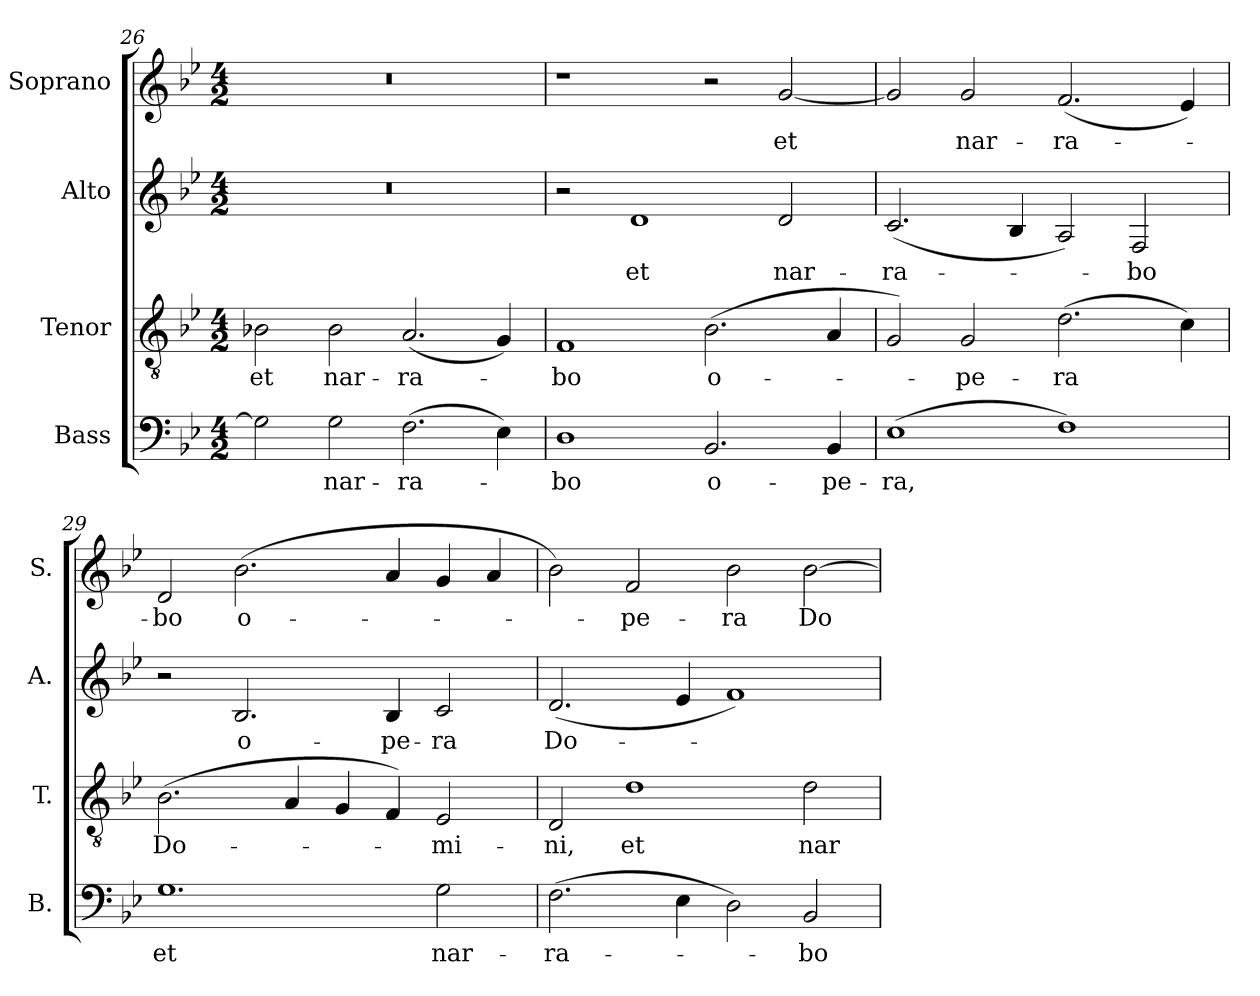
**kern	**text	**kern	**text	**kern	**text	**kern	**text
*part4	*part4	*part3	*part3	*part2	*part2	*part1	*part1
*staff4	*staff4	*staff3	*staff3	*staff2	*staff2	*staff1	*staff1
*I"Bass	*	*I"Tenor	*	*I"Alto	*	*I"Soprano	*
*I'B.	*	*I'T.	*	*I'A.	*	*I'S.	*
*clefF4	*	*clefGv2	*	*clefG2	*	*clefG2	*
*	*	*ITrd7c12	*	*	*	*	*
*k[b-e-]	*	*k[b-e-]	*	*k[b-e-]	*	*k[b-e-]	*
*B-:	*	*B-:	*	*B-:	*	*B-:	*
*M4/2	*	*M4/2	*	*M4/2	*	*M4/2	*
=26	=26	=26	=26	=26	=26	=26	=26
!	!	!	!LO:LY:b:color=#000000	!LO:N:vis=1	!	!LO:N:vis=1	!
2Gi\]	.	2BB-Xi\	et	0r	.	0r	.
!	!LO:LY:b:color=#000000	!	!	!	!	!	!
!	!	!	!LO:LY:b:color=#000000	!	!	!	!
2Gi\	nar-	2BB-i\	nar-	.	.	.	.
!	!LO:LY:b:color=#000000	!	!	!	!	!	!
!	!	!	!LO:LY:b:color=#000000	!	!	!	!
(2.Fi\	-ra-	(2.AAi/	-ra-	.	.	.	.
4E-i\)	.	4GGi/)	.	.	.	.	.
=27	=27	=27	=27	=27	=27	=27	=27
!	!LO:LY:b:color=#000000	!	!	!	!	!	!
!	!	!	!LO:LY:b:color=#000000	!	!	!	!
1Di	-bo	1FFi	-bo	2r	.	1r	.
!	!	!	!	!	!LO:LY:b:color=#000000	!	!
.	.	.	.	1di	et	.	.
!	!LO:LY:b:color=#000000	!	!	!	!	!	!
!	!	!	!LO:LY:b:color=#000000	!	!	!	!
2.BB-i/	o-	(2.BB-i\	o-	.	.	2r	.
!	!	!	!	!	!LO:LY:b:color=#000000	!	!
!	!	!	!	!	!	!	!LO:LY:b:color=#000000
.	.	.	.	2di/	nar-	[<2gi/	et
!	!LO:LY:b:color=#000000	!	!	!	!	!	!
4BB-i/	-pe-	4AAi/	.	.	.	.	.
=28	=28	=28	=28	=28	=28	=28	=28
!	!LO:LY:b:color=#000000	!	!	!	!	!	!
!	!	!	!	!	!LO:LY:b:color=#000000	!	!
(1E-i	-ra,	2GGi/)	.	(2.ci/	-ra-	2gi/]	.
!	!	!	!LO:LY:b:color=#000000	!	!	!	!
!	!	!	!	!	!	!	!LO:LY:b:color=#000000
.	.	2GGi/	-pe-	.	.	2gi/	nar-
.	.	.	.	4B-i/	.	.	.
!	!	!	!LO:LY:b:color=#000000	!	!	!	!
!	!	!	!	!	!	!	!LO:LY:b:color=#000000
1Fi)	.	(2.Di\	-ra	2Ai/)	.	(2.fi/	-ra-
!	!	!	!	!	!LO:LY:b:color=#000000	!	!
.	.	.	.	2Fi/	-bo	.	.
.	.	4Ci\)	.	.	.	4e-i/)	.
!!LO:LB:g=z
=29	=29	=29	=29	=29	=29	=29	=29
!	!LO:LY:b:color=#000000	!	!	!	!	!	!
!	!	!	!LO:LY:b:color=#000000	!	!	!	!
!	!	!	!	!	!	!	!LO:LY:b:color=#000000
1.Gi	et	(2.BB-i\	Do-	2r	.	2di/	-bo
!	!	!	!	!	!LO:LY:b:color=#000000	!	!
!	!	!	!	!	!	!	!LO:LY:b:color=#000000
.	.	.	.	2.B-i/	o-	(2.b-i\	o-
.	.	4AAi/	.	.	.	.	.
.	.	4GGi/	.	.	.	.	.
!	!	!	!	!	!LO:LY:b:color=#000000	!	!
.	.	4FFi/)	.	4B-i/	-pe-	4ai/	.
!	!LO:LY:b:color=#000000	!	!	!	!	!	!
!	!	!	!LO:LY:b:color=#000000	!	!	!	!
!	!	!	!	!	!LO:LY:b:color=#000000	!	!
2Gi\	nar-	2EE-i/	-mi-	2ci/	-ra	4gi/	.
.	.	.	.	.	.	4ai/	.
=30	=30	=30	=30	=30	=30	=30	=30
!	!LO:LY:b:color=#000000	!	!	!	!	!	!
!	!	!	!LO:LY:b:color=#000000	!	!	!	!
!	!	!	!	!	!LO:LY:b:color=#000000	!	!
(2.Fi\	-ra-	2DDi/	-ni,	(2.di/	Do-	2b-i\)	.
!	!	!	!LO:LY:b:color=#000000	!	!	!	!
!	!	!	!	!	!	!	!LO:LY:b:color=#000000
.	.	1Di	et	.	.	2fi/	-pe-
4E-i\	.	.	.	4e-i/	.	.	.
!	!	!	!	!	!	!	!LO:LY:b:color=#000000
2Di\)	.	.	.	1fi)	.	2b-i\	-ra
!	!LO:LY:b:color=#000000	!	!	!	!	!	!
!	!	!	!LO:LY:b:color=#000000	!	!	!	!
!	!	!	!	!	!	!	!LO:LY:b:color=#000000
2BB-i/	-bo	2Di\	nar-	.	.	[>2b-i\	Do-
=	=	=	=	=	=	=	=
*-	*-	*-	*-	*-	*-	*-	*-
